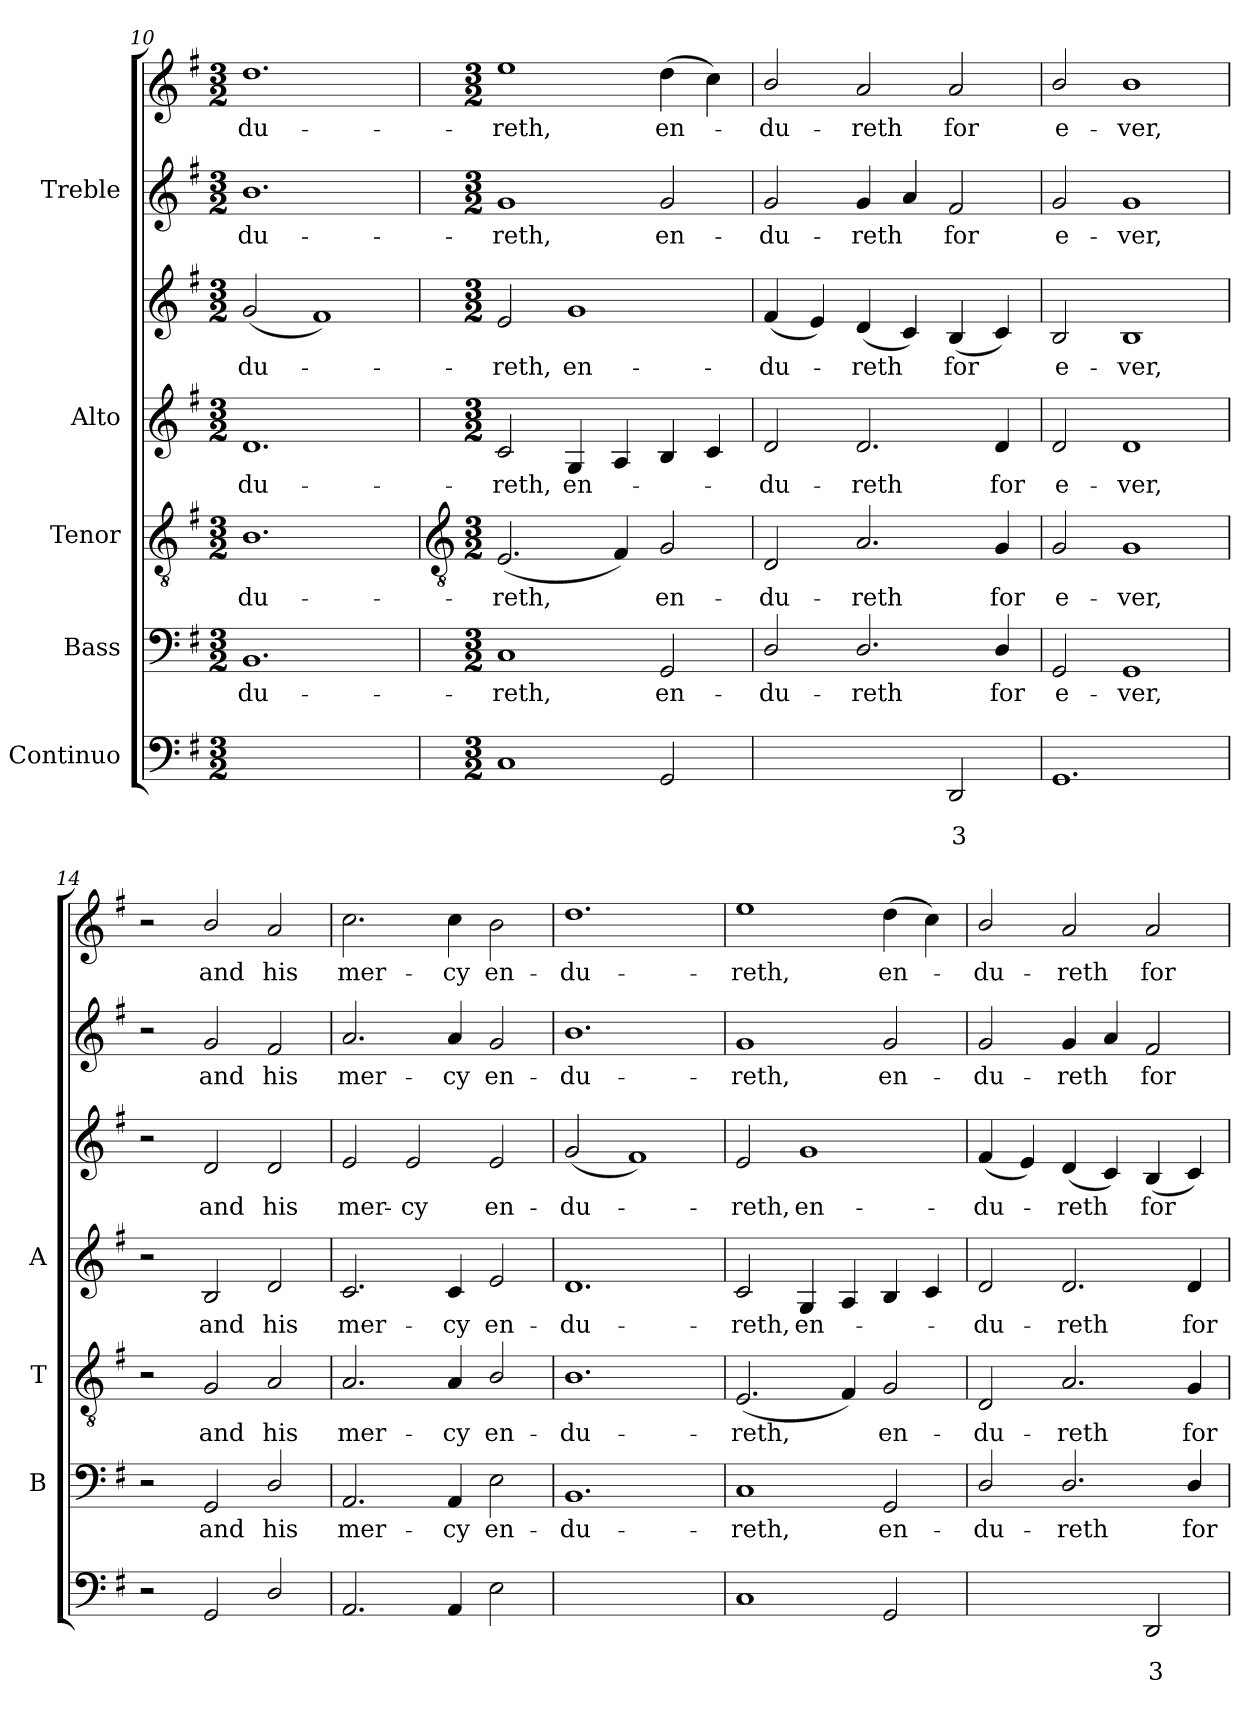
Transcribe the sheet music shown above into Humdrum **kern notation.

**kern	**text	**text	**kern	**text	**kern	**text	**kern	**text	**kern	**text	**kern	**text	**kern	**text
*part5	*part5	*part5	*part4	*part4	*part3	*part3	*part2	*part2	*part2	*part2	*part1	*part1	*part1	*part1
*staff7	*staff7	*staff7	*staff6	*staff6	*staff5	*staff5	*staff4	*staff4	*staff3	*staff3	*staff2	*staff2	*staff1	*staff1
*I"Continuo	*	*	*I"Bass	*	*I"Tenor	*	*I"Alto	*	*	*	*I"Treble	*	*	*
*	*	*	*I'B	*	*I'T	*	*I'A	*	*	*	*	*	*	*
*clefF4	*	*	*clefF4	*	*clefGv2	*	*clefG2	*	*clefG2	*	*clefG2	*	*clefG2	*
*k[f#]	*	*	*k[f#]	*	*k[f#]	*	*k[f#]	*	*k[f#]	*	*k[f#]	*	*k[f#]	*
*G:	*	*	*G:	*	*G:	*	*G:	*	*G:	*	*G:	*	*G:	*
*M3/2	*	*	*M3/2	*	*M3/2	*	*M3/2	*	*M3/2	*	*M3/2	*	*M3/2	*
=10	=10	=10	=10	=10	=10	=10	=10	=10	=10	=10	=10	=10	=10	=10
!	!LO:LY:b	!	!	!LO:LY:b	!	!LO:LY:b	!	!LO:LY:b	!	!LO:LY:b	!	!LO:LY:b	!	!LO:LY:b
[2BByy	6	.	1.BB	-du-	1.B	-du-	1.d	du-	(<2g	-du-	1.b	-du-	1.dd	-du-
!	!LO:LY:b	!	!	!	!	!	!	!	!	!	!	!	!	!
1BByy]	5	.	.	.	.	.	.	.	1f#)	.	.	.	.	.
!!LO:LB:g=z
=11	=11	=11	=11	=11	=11	=11	=11	=11	=11	=11	=11	=11	=11	=11
*	*	*	*	*	*clefGv2	*	*	*	*	*	*	*	*	*
*M3/2	*	*	*M3/2	*	*M3/2	*	*M3/2	*	*M3/2	*	*M3/2	*	*M3/2	*
!	!	!	!	!LO:LY:b	!	!LO:LY:b	!	!LO:LY:b	!	!LO:LY:b	!	!LO:LY:b	!	!LO:LY:b
1C	.	.	1C	-reth,	(<2.E	-reth,	2c	-reth,	2e	-reth,	1g	reth,	1ee	-reth,
!	!	!	!	!	!	!	!	!LO:LY:b	!	!LO:LY:b	!	!	!	!
.	.	.	.	.	.	.	4G	en-	1g	en-	.	.	.	.
.	.	.	.	.	4F#)	.	4A	.	.	.	.	.	.	.
!	!	!	!	!LO:LY:b	!	!LO:LY:b	!	!	!	!	!	!LO:LY:b	!	!LO:LY:b
2GG	.	.	2GG	en-	2G	en-	4B	.	.	.	2g	en-	(>4dd	en-
.	.	.	.	.	.	.	4c	.	.	.	.	.	4cc)	.
=12	=12	=12	=12	=12	=12	=12	=12	=12	=12	=12	=12	=12	=12	=12
!	!LO:LY:b	!LO:LY:b	!	!LO:LY:b	!	!LO:LY:b	!	!LO:LY:b	!	!LO:LY:b	!	!LO:LY:b	!	!LO:LY:b
[2D/yy	6	4	2D/	-du-	2D	-du-	2d	du-	(<4f#	du-	2g	du-	2b/	-du-
.	.	.	.	.	.	.	.	.	4e)	.	.	.	.	.
!	!LO:LY:b	!LO:LY:b	!	!LO:LY:b	!	!LO:LY:b	!	!LO:LY:b	!	!LO:LY:b	!	!LO:LY:b	!	!LO:LY:b
2D/yy]	5	4	2.D/	-reth	2.A	-reth	2.d	-reth	(<4d	reth	4g	-reth	2a	-reth
.	.	.	.	.	.	.	.	.	4c)	.	4a	.	.	.
!	!	!LO:LY:b	!	!	!	!	!	!	!	!LO:LY:b	!	!LO:LY:b	!	!LO:LY:b
2DD/	.	3	.	.	.	.	.	.	(<4B	for	2f#	for	2a	for
!	!	!	!	!LO:LY:b	!	!LO:LY:b	!	!LO:LY:b	!	!	!	!	!	!
.	.	.	4D/	for	4G	for	4d	for	4c)	.	.	.	.	.
=13	=13	=13	=13	=13	=13	=13	=13	=13	=13	=13	=13	=13	=13	=13
!	!	!	!	!LO:LY:b	!	!LO:LY:b	!	!LO:LY:b	!	!LO:LY:b	!	!LO:LY:b	!	!LO:LY:b
1.GG	.	.	2GG	e-	2G	e-	2d	e-	2B	e-	2g	e-	2b/	e-
!	!	!	!	!LO:LY:b	!	!LO:LY:b	!	!LO:LY:b	!	!LO:LY:b	!	!LO:LY:b	!	!LO:LY:b
.	.	.	1GG	-ver,	1G	-ver,	1d	-ver,	1B	-ver,	1g	-ver,	1b	-ver,
=14	=14	=14	=14	=14	=14	=14	=14	=14	=14	=14	=14	=14	=14	=14
2r	.	.	2r	.	2r	.	2r	.	2r	.	2r	.	2r	.
!	!	!	!	!LO:LY:b	!	!LO:LY:b	!	!LO:LY:b	!	!LO:LY:b	!	!LO:LY:b	!	!LO:LY:b
2GG	.	.	2GG	and	2G	and	2B	and	2d	and	2g	and	2b/	and
!	!	!	!	!LO:LY:b	!	!LO:LY:b	!	!LO:LY:b	!	!LO:LY:b	!	!LO:LY:b	!	!LO:LY:b
2D/	.	.	2D/	his	2A	his	2d	his	2d	his	2f#	his	2a	his
=15	=15	=15	=15	=15	=15	=15	=15	=15	=15	=15	=15	=15	=15	=15
!	!	!	!	!LO:LY:b	!	!LO:LY:b	!	!LO:LY:b	!	!LO:LY:b	!	!LO:LY:b	!	!LO:LY:b
2.AA	.	.	2.AA	mer-	2.A	mer-	2.c	-mer-	2e	mer-	2.a	-mer-	2.cc	mer-
!	!	!	!	!	!	!	!	!	!	!LO:LY:b	!	!	!	!
.	.	.	.	.	.	.	.	.	2e	-cy	.	.	.	.
!	!	!	!	!LO:LY:b	!	!LO:LY:b	!	!LO:LY:b	!	!	!	!LO:LY:b	!	!LO:LY:b
4AA	.	.	4AA	-cy	4A	-cy	4c	-cy	.	.	4a	-cy	4cc	-cy
!	!	!	!	!LO:LY:b	!	!LO:LY:b	!	!LO:LY:b	!	!LO:LY:b	!	!LO:LY:b	!	!LO:LY:b
2E	.	.	2E	en-	2B/	en-	2e	en-	2e	en-	2g	en-	2b	en-
=16	=16	=16	=16	=16	=16	=16	=16	=16	=16	=16	=16	=16	=16	=16
!	!LO:LY:b	!	!	!LO:LY:b	!	!LO:LY:b	!	!LO:LY:b	!	!LO:LY:b	!	!LO:LY:b	!	!LO:LY:b
[2BByy	6	.	1.BB	-du-	1.B	-du-	1.d	du-	(<2g	-du-	1.b	-du-	1.dd	-du-
!	!LO:LY:b	!	!	!	!	!	!	!	!	!	!	!	!	!
1BByy]	5	.	.	.	.	.	.	.	1f#)	.	.	.	.	.
=17	=17	=17	=17	=17	=17	=17	=17	=17	=17	=17	=17	=17	=17	=17
!	!	!	!	!LO:LY:b	!	!LO:LY:b	!	!LO:LY:b	!	!LO:LY:b	!	!LO:LY:b	!	!LO:LY:b
1C	.	.	1C	-reth,	(<2.E	-reth,	2c	-reth,	2e	-reth,	1g	reth,	1ee	-reth,
!	!	!	!	!	!	!	!	!LO:LY:b	!	!LO:LY:b	!	!	!	!
.	.	.	.	.	.	.	4G	en-	1g	en-	.	.	.	.
.	.	.	.	.	4F#)	.	4A	.	.	.	.	.	.	.
!	!	!	!	!LO:LY:b	!	!LO:LY:b	!	!	!	!	!	!LO:LY:b	!	!LO:LY:b
2GG	.	.	2GG	en-	2G	en-	4B	.	.	.	2g	en-	(>4dd	en-
.	.	.	.	.	.	.	4c	.	.	.	.	.	4cc)	.
=18	=18	=18	=18	=18	=18	=18	=18	=18	=18	=18	=18	=18	=18	=18
!	!LO:LY:b	!LO:LY:b	!	!LO:LY:b	!	!LO:LY:b	!	!LO:LY:b	!	!LO:LY:b	!	!LO:LY:b	!	!LO:LY:b
[2D/yy	6	4	2D/	-du-	2D	-du-	2d	du-	(<4f#	du-	2g	du-	2b/	-du-
.	.	.	.	.	.	.	.	.	4e)	.	.	.	.	.
!	!LO:LY:b	!LO:LY:b	!	!LO:LY:b	!	!LO:LY:b	!	!LO:LY:b	!	!LO:LY:b	!	!LO:LY:b	!	!LO:LY:b
2D/yy]	5	4	2.D/	-reth	2.A	-reth	2.d	-reth	(<4d	reth	4g	-reth	2a	-reth
.	.	.	.	.	.	.	.	.	4c)	.	4a	.	.	.
!	!	!LO:LY:b	!	!	!	!	!	!	!	!LO:LY:b	!	!LO:LY:b	!	!LO:LY:b
2DD/	.	3	.	.	.	.	.	.	(<4B	for	2f#	for	2a	for
!	!	!	!	!LO:LY:b	!	!LO:LY:b	!	!LO:LY:b	!	!	!	!	!	!
.	.	.	4D/	for	4G	for	4d	for	4c)	.	.	.	.	.
=	=	=	=	=	=	=	=	=	=	=	=	=	=	=
*-	*-	*-	*-	*-	*-	*-	*-	*-	*-	*-	*-	*-	*-	*-
